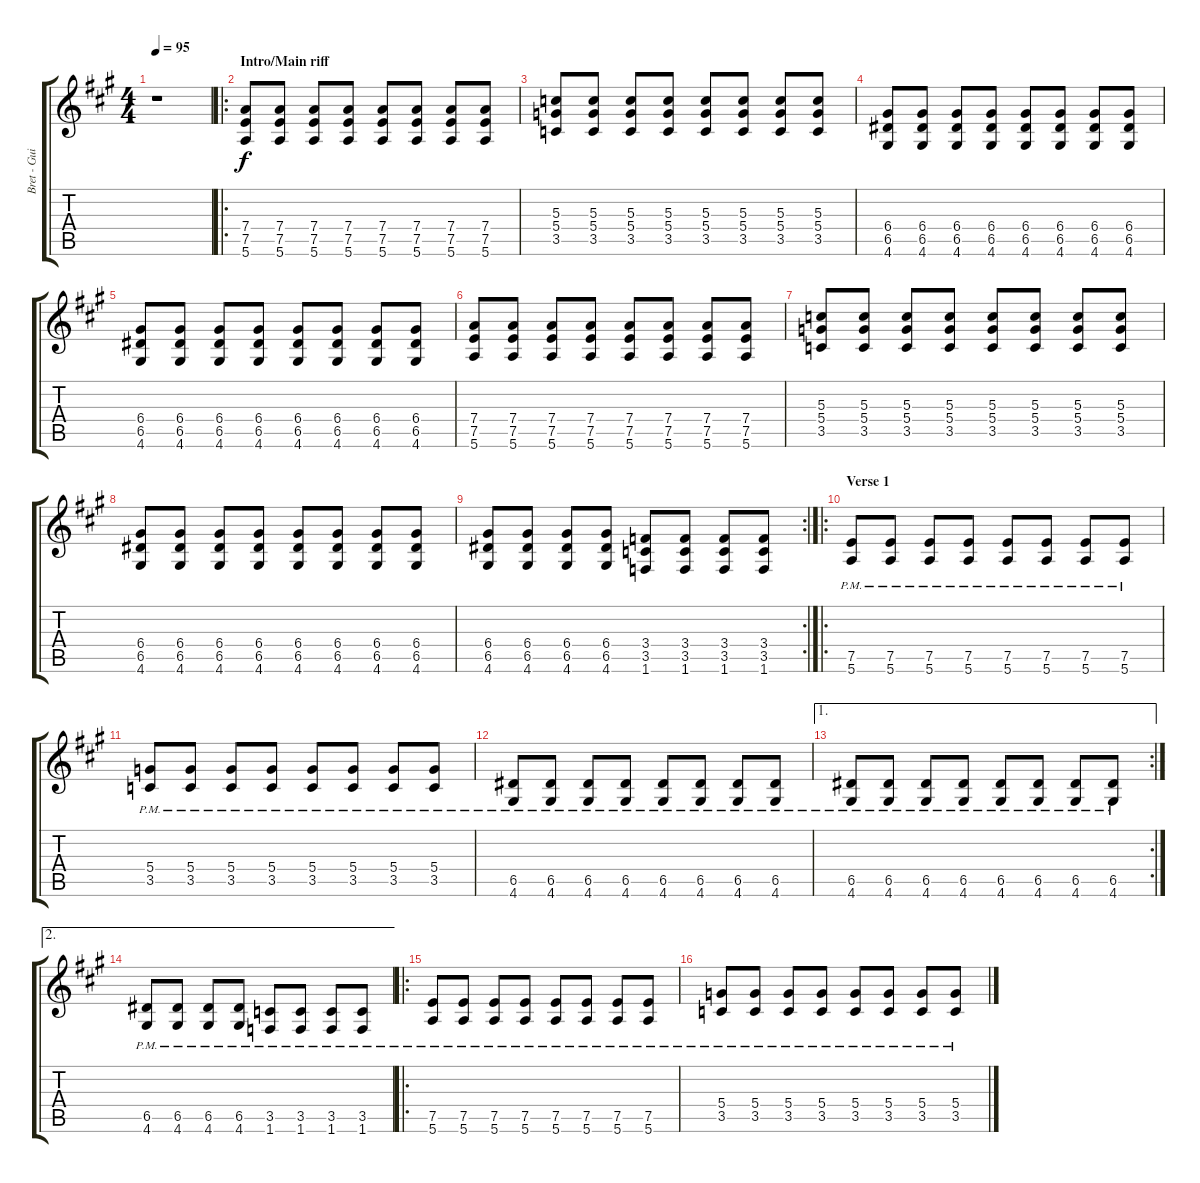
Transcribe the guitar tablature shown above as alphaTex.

\track ("Bret - Guitat 2" "Bret - Gui") {instrument distortionguitar}
\staff {score tabs}
\tuning (E4 B3 G3 D3 A2 E2) {hide}
\ts (4 4)
\tempo 95
\clef g2
\ks a
r.1{dy f instrument distortionguitar} |
\ro
\section ("" "Intro/Main riff")
(7.4 7.5 5.6).8{balance 8} (7.4 7.5 5.6).8 (7.4 7.5 5.6).8 (7.4 7.5 5.6).8 (7.4 7.5 5.6).8 (7.4 7.5 5.6).8 (7.4 7.5 5.6).8 (7.4 7.5 5.6).8 |
(5.3 5.4 3.5).8 (5.3 5.4 3.5).8 (5.3 5.4 3.5).8 (5.3 5.4 3.5).8 (5.3 5.4 3.5).8 (5.3 5.4 3.5).8 (5.3 5.4 3.5).8 (5.3 5.4 3.5).8 |
(6.4 6.5 4.6).8 (6.4 6.5 4.6).8 (6.4 6.5 4.6).8 (6.4 6.5 4.6).8 (6.4 6.5 4.6).8 (6.4 6.5 4.6).8 (6.4 6.5 4.6).8 (6.4 6.5 4.6).8 |
(6.4 6.5 4.6).8 (6.4 6.5 4.6).8 (6.4 6.5 4.6).8 (6.4 6.5 4.6).8 (6.4 6.5 4.6).8 (6.4 6.5 4.6).8 (6.4 6.5 4.6).8 (6.4 6.5 4.6).8 |
(7.4 7.5 5.6).8 (7.4 7.5 5.6).8 (7.4 7.5 5.6).8 (7.4 7.5 5.6).8 (7.4 7.5 5.6).8 (7.4 7.5 5.6).8 (7.4 7.5 5.6).8 (7.4 7.5 5.6).8 |
(5.3 5.4 3.5).8 (5.3 5.4 3.5).8 (5.3 5.4 3.5).8 (5.3 5.4 3.5).8 (5.3 5.4 3.5).8 (5.3 5.4 3.5).8 (5.3 5.4 3.5).8 (5.3 5.4 3.5).8 |
(6.4 6.5 4.6).8 (6.4 6.5 4.6).8 (6.4 6.5 4.6).8 (6.4 6.5 4.6).8 (6.4 6.5 4.6).8 (6.4 6.5 4.6).8 (6.4 6.5 4.6).8 (6.4 6.5 4.6).8 |
\rc 2
(6.4 6.5 4.6).8 (6.4 6.5 4.6).8 (6.4 6.5 4.6).8 (6.4 6.5 4.6).8 (3.4 3.5 1.6).8 (3.4 3.5 1.6).8 (3.4 3.5 1.6).8 (3.4 3.5 1.6).8 |
\ro
\section ("" "Verse 1")
(7.5{pm} 5.6{pm}).8 (7.5{pm} 5.6{pm}).8 (7.5{pm} 5.6{pm}).8 (7.5{pm} 5.6{pm}).8 (7.5{pm} 5.6{pm}).8 (7.5{pm} 5.6{pm}).8 (7.5{pm} 5.6{pm}).8 (7.5{pm} 5.6{pm}).8 |
(5.4{pm} 3.5{pm}).8 (5.4{pm} 3.5{pm}).8 (5.4{pm} 3.5{pm}).8 (5.4{pm} 3.5{pm}).8 (5.4{pm} 3.5{pm}).8 (5.4{pm} 3.5{pm}).8 (5.4{pm} 3.5{pm}).8 (5.4{pm} 3.5{pm}).8 |
(6.5{pm} 4.6{pm}).8 (6.5{pm} 4.6{pm}).8 (6.5{pm} 4.6{pm}).8 (6.5{pm} 4.6{pm}).8 (6.5{pm} 4.6{pm}).8 (6.5{pm} 4.6{pm}).8 (6.5{pm} 4.6{pm}).8 (6.5{pm} 4.6{pm}).8 |
\ae 1
\rc 2
(6.5{pm} 4.6{pm}).8 (6.5{pm} 4.6{pm}).8 (6.5{pm} 4.6{pm}).8 (6.5{pm} 4.6{pm}).8 (6.5{pm} 4.6{pm}).8 (6.5{pm} 4.6{pm}).8 (6.5{pm} 4.6{pm}).8 (6.5{pm} 4.6{pm}).8 |
\ae 2
(6.5{pm} 4.6{pm}).8 (6.5{pm} 4.6{pm}).8 (6.5{pm} 4.6{pm}).8 (6.5{pm} 4.6{pm}).8 (3.5{pm} 1.6{pm}).8 (3.5{pm} 1.6{pm}).8 (3.5{pm} 1.6{pm}).8 (3.5{pm} 1.6{pm}).8 |
\ro
(7.5{pm} 5.6{pm}).8 (7.5{pm} 5.6{pm}).8 (7.5{pm} 5.6{pm}).8 (7.5{pm} 5.6{pm}).8 (7.5{pm} 5.6{pm}).8 (7.5{pm} 5.6{pm}).8 (7.5{pm} 5.6{pm}).8 (7.5{pm} 5.6{pm}).8 |
(5.4{pm} 3.5{pm}).8 (5.4{pm} 3.5{pm}).8 (5.4{pm} 3.5{pm}).8 (5.4{pm} 3.5{pm}).8 (5.4{pm} 3.5{pm}).8 (5.4{pm} 3.5{pm}).8 (5.4{pm} 3.5{pm}).8 (5.4{pm} 3.5{pm}).8
